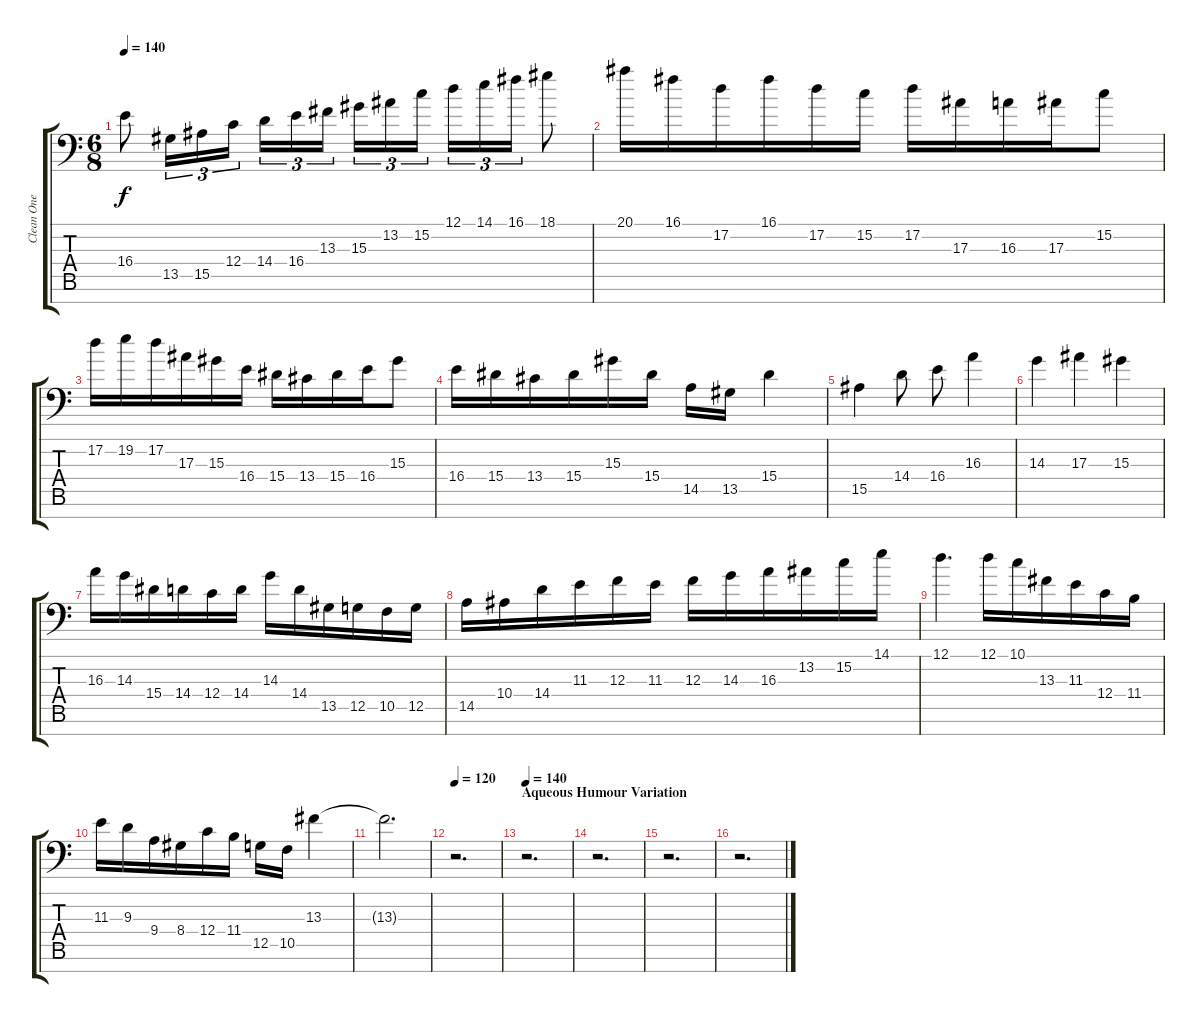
\track ("Clean One Boost/Effects" "Clean One ") {instrument fx7echoes}
\staff {score tabs}
\tuning (D4 A3 F3 C3 G2 D2 A1) {hide}
\ts (6 8)
\tempo 140
\clef f4
\ks c
16.4{t}.8{dy f} 13.5.16{tu (3 2)} 15.5.16{tu (3 2)} 12.4.16{tu (3 2)} 14.4.16{tu (3 2)} 16.4.16{tu (3 2)} 13.3.16{tu (3 2)} 15.3.16{tu (3 2)} 13.2.16{tu (3 2)} 15.2.16{tu (3 2)} 12.1.16{tu (3 2)} 14.1.16{tu (3 2)} 16.1.16{tu (3 2)} 18.1.8 |
20.1.16 16.1.16 17.2.16 16.1.16 17.2.16 15.2.16 17.2.16 17.3.16 16.3.16 17.3.16 15.2.8 |
17.2.16 19.2.16 17.2.16 17.3.16 15.3.16 16.4.16 15.4.16 13.4.16 15.4.16 16.4.16 15.3.8 |
16.4.16 15.4.16 13.4.16 15.4.16 15.3.16 15.4.16 14.5.16 13.5.16 15.4.4 |
15.5.4 14.4.8 16.4.8 16.3.4 |
14.3.4 17.3.4 15.3.4 |
16.3.16 14.3.16 15.4.16 14.4.16 12.4.16 14.4.16 14.3.16 14.4.16 13.5.16 12.5.16 10.5.16 12.5.16 |
14.5.16 10.4.16 14.4.16 11.3.16 12.3.16 11.3.16 12.3.16 14.3.16 16.3.16 13.2.16 15.2.16 14.1.16 |
12.1.4{d} 12.1.16 10.1.16 13.3.16 11.3.16 12.4.16 11.4.16 |
11.3.16 9.3.16 9.4.16 8.4.16 12.4.16 11.4.16 12.5.16 10.5.16 13.3.4 |
13.3{t}.2{d} |
\tempo 120
r.2{d} |
\section ("" "Aqueous Humour Variation")
\tempo 140
r.2{d} |
r.2{d} |
r.2{d} |
r.2{d}
